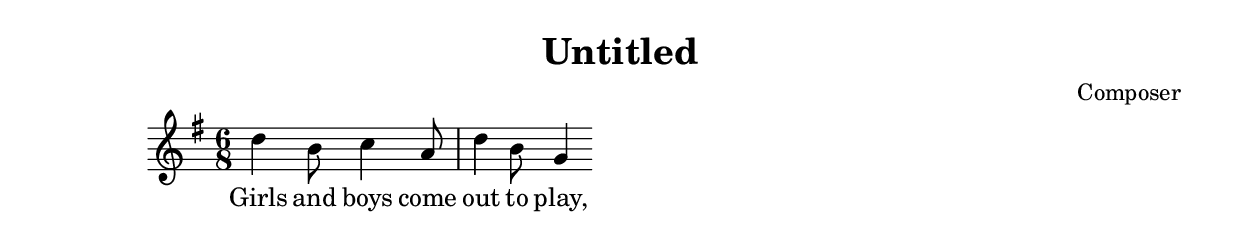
\header {
  title = "Untitled"
  composer = "Composer"
}

\score {
  \relative c'' {
    \key g \major
    \time 6/8
    d4 b8 c4 a8 | d4 b8 g4
  }
  \addlyrics {
    Girls and boys come | out to play,
  }

  \layout {}
  \midi {}
}